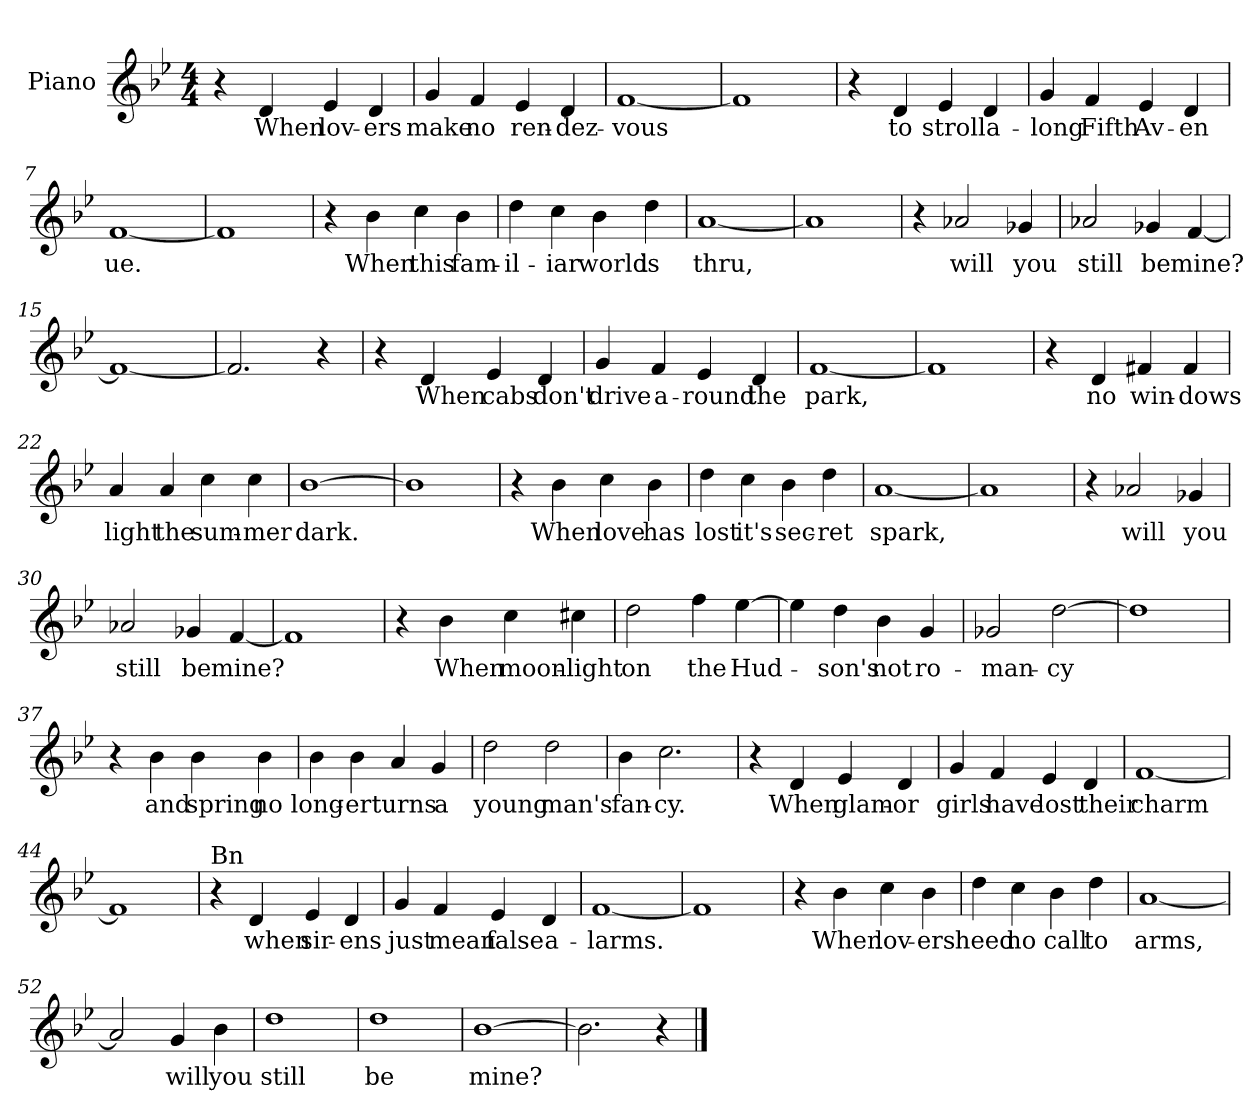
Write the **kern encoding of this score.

**kern	**text
*part1	*part1
*staff1	*staff1
*I"Piano	*
*I'Pno.	*
*clefG2	*
*k[b-e-]	*
*B-:	*
*M4/4	*
=1	=1
4r	.
4d/	When
4e-/	lov-
4d/	-ers
=2	=2
4g/	make
4f/	no
4e-/	ren-
4d/	-dez-
=3	=3
[1f	-vous
=4	=4
1f]	.
=5	=5
4r	.
4d/	to
4e-/	stroll
4d/	a-
!!LO:LB:g=z
=6	=6
4g/	-long
4f/	Fifth
4e-/	Av-
4d/	-en
=7	=7
[1f	ue.
=8	=8
1f]	.
=9	=9
4r	.
4b-\	When
4cc\	this
4b-\	fam-
=10	=10
4dd\	-il-
4cc\	-iar
4b-\	world
4dd\	is
=11	=11
[1a	thru,
=12	=12
1a]	.
!!LO:LB:g=z
=13	=13
4r	.
2a-X/	will
4g-X/	you
=14	=14
2a-X/	still
4g-X/	be
[4f/	mine?
=15	=15
1f_	.
=16	=16
2.f/]	.
4r	.
=17	=17
4r	.
4d/	When
4e-/	cabs
4d/	don't
=18	=18
4g/	drive
4f/	a-
4e-/	-round
4d/	the
!!LO:LB:g=z
=19	=19
[1f	park,
=20	=20
1f]	.
=21	=21
4r	.
4d/	no
4f#X/	win-
4f#/	-dows
=22	=22
4a/	light
4a/	the
4cc\	sum-
4cc\	-mer
=23	=23
[1b-	dark.
=24	=24
1b-]	.
!!LO:LB:g=z
=25	=25
4r	.
4b-\	When
4cc\	love
4b-\	has
=26	=26
4dd\	lost
4cc\	it's
4b-\	sec-
4dd\	-ret
=27	=27
[1a	spark,
=28	=28
1a]	.
=29	=29
4r	.
2a-X/	will
4g-X/	you
=30	=30
2a-X/	still
4g-X/	be
[4f/	mine?
!!LO:LB:g=z
=31	=31
1f]	.
=32	=32
4r	.
4b-\	When
4cc\	moon-
4cc#X\	-light
=33	=33
2dd\	on
4ff\	the
[4ee-\	Hud-
=34	=34
4ee-\]	.
4dd\	-son's
4b-\	not
4g/	ro-
=35	=35
2g-X/	-man-
[2dd\	-cy
=36	=36
1dd]	.
!!LO:LB:g=z
=37	=37
4r	.
4b-\	and
4b-\	spring
4b-\	no
=38	=38
4b-\	long-
4b-\	-er
4a/	turns
4g/	a
=39	=39
2dd\	young
2dd\	man's
=40	=40
4b-\	fan-
2.cc\	-cy.
=41	=41
4r	.
4d/	When
4e-/	glam-
4d/	-or
!!LO:LB:g=z
=42	=42
4g/	girls
4f/	have
4e-/	lost
4d/	their
=43	=43
[1f	charm
=44	=44
1f]	.
=45	=45
!LO:TX:a:t=Bn	!
4r	.
4d/	when
4e-/	sir-
4d/	-ens
=46	=46
4g/	just
4f/	mean
4e-/	false
4d/	a-
=47	=47
[1f	-larms.
=48	=48
1f]	.
!!LO:LB:g=z
=49	=49
4r	.
4b-\	When
4cc\	lov-
4b-\	-ers
=50	=50
4dd\	heed
4cc\	no
4b-\	call
4dd\	to
=51	=51
[1a	arms,
=52	=52
2a/]	.
4g/	will
4b-\	you
=53	=53
1dd	still
=54	=54
1dd	be
=55	=55
[1b-	mine?
!!LO:PB:g=z
=56	=56
2.b-\]	.
4r	.
==	==
*-	*-
